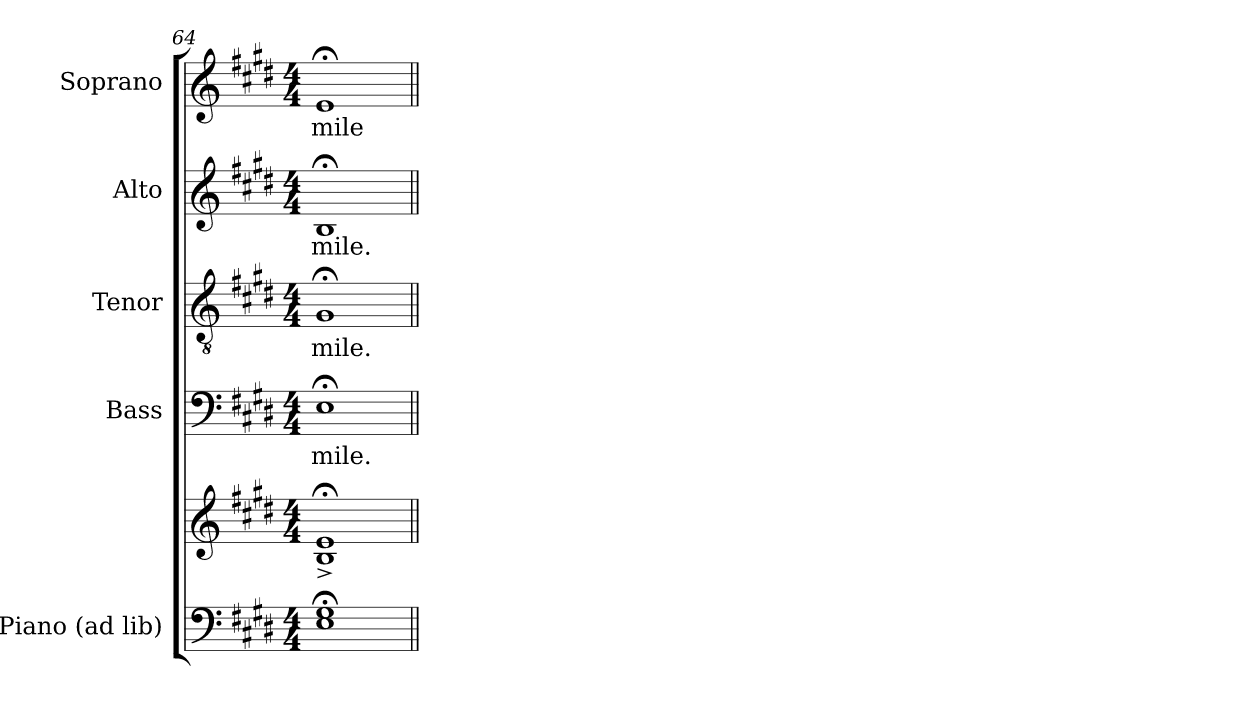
**kern	**kern	**kern	**text	**kern	**text	**kern	**text	**kern	**text
*part5	*part5	*part4	*part4	*part3	*part3	*part2	*part2	*part1	*part1
*staff6	*staff5	*staff4	*staff4	*staff3	*staff3	*staff2	*staff2	*staff1	*staff1
*I"Piano (ad lib)	*	*I"Bass	*	*I"Tenor	*	*I"Alto	*	*I"Soprano	*
*I'Pno.	*	*I'B.	*	*I'T.	*	*I'A.	*	*I'S.	*
*clefF4	*clefG2	*clefF4	*	*clefGv2	*	*clefG2	*	*clefG2	*
*	*	*	*	*ITrd7c12	*	*	*	*	*
*k[f#c#g#d#]	*k[f#c#g#d#]	*k[f#c#g#d#]	*	*k[f#c#g#d#]	*	*k[f#c#g#d#]	*	*k[f#c#g#d#]	*
*E:	*E:	*E:	*	*E:	*	*E:	*	*E:	*
*M4/4	*M4/4	*M4/4	*	*M4/4	*	*M4/4	*	*M4/4	*
=64	=64	=64	=64	=64	=64	=64	=64	=64	=64
!	!	!	!LO:LY:b:color=#000000	!	!	!	!	!	!
!	!	!	!	!	!LO:LY:b:color=#000000	!	!	!	!
!	!	!	!	!	!	!	!LO:LY:b:color=#000000	!	!
!	!	!	!	!	!	!	!	!	!LO:LY:b:color=#000000
1Ei; 1G#i;	1Bi;^ 1ei;^	1E;i	mile.	1GG#;i	mile.	1B;i	mile.	1e;i	mile
=||	=||	=||	=||	=||	=||	=||	=||	=||	=||
*-	*-	*-	*-	*-	*-	*-	*-	*-	*-
